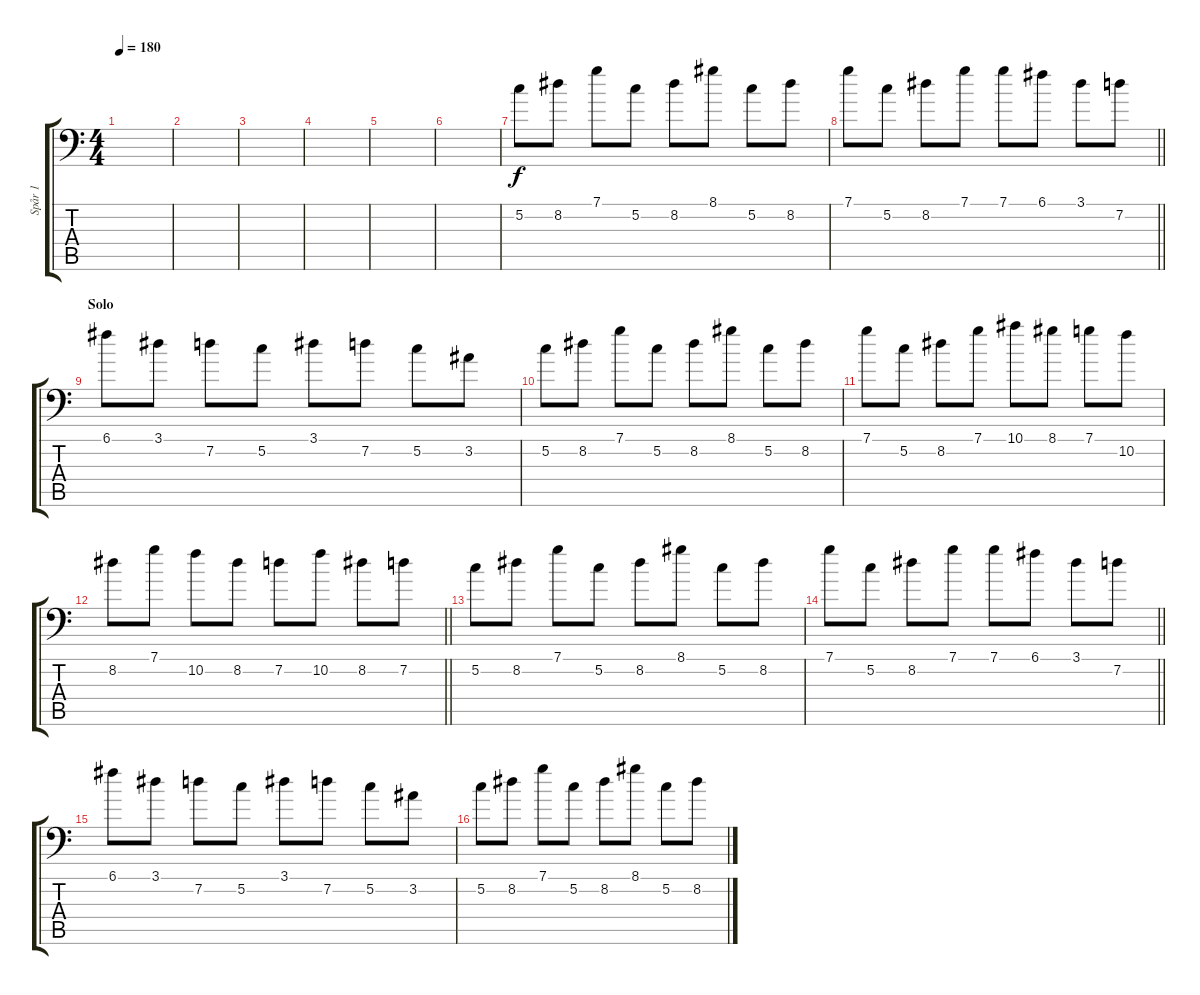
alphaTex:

\track ("Spår 1" "Spår 1") {instrument distortionguitar}
\staff {score tabs}
\tuning (C4 G3 Eb3 Bb2 F2 Bb1) {hide}
\ts (4 4)
\tempo 180
\clef f4
\ks c
|
|
|
|
|
|
5.2.8 8.2.8 7.1.8 5.2.8 8.2.8 8.1.8 5.2.8 8.2.8 |
\barLineRight lightlight
7.1.8 5.2.8 8.2.8 7.1.8 7.1.8 6.1.8 3.1.8 7.2.8 |
\section ("" "Solo")
6.1.8 3.1.8 7.2.8 5.2.8 3.1.8 7.2.8 5.2.8 3.2.8 |
5.2.8 8.2.8 7.1.8 5.2.8 8.2.8 8.1.8 5.2.8 8.2.8 |
7.1.8 5.2.8 8.2.8 7.1.8 10.1.8 8.1.8 7.1.8 10.2.8 |
\barLineRight lightlight
8.2.8 7.1.8 10.2.8 8.2.8 7.2.8 10.2.8 8.2.8 7.2.8 |
5.2.8 8.2.8 7.1.8 5.2.8 8.2.8 8.1.8 5.2.8 8.2.8 |
\barLineRight lightlight
7.1.8 5.2.8 8.2.8 7.1.8 7.1.8 6.1.8 3.1.8 7.2.8 |
6.1.8 3.1.8 7.2.8 5.2.8 3.1.8 7.2.8 5.2.8 3.2.8 |
5.2.8 8.2.8 7.1.8 5.2.8 8.2.8 8.1.8 5.2.8 8.2.8
